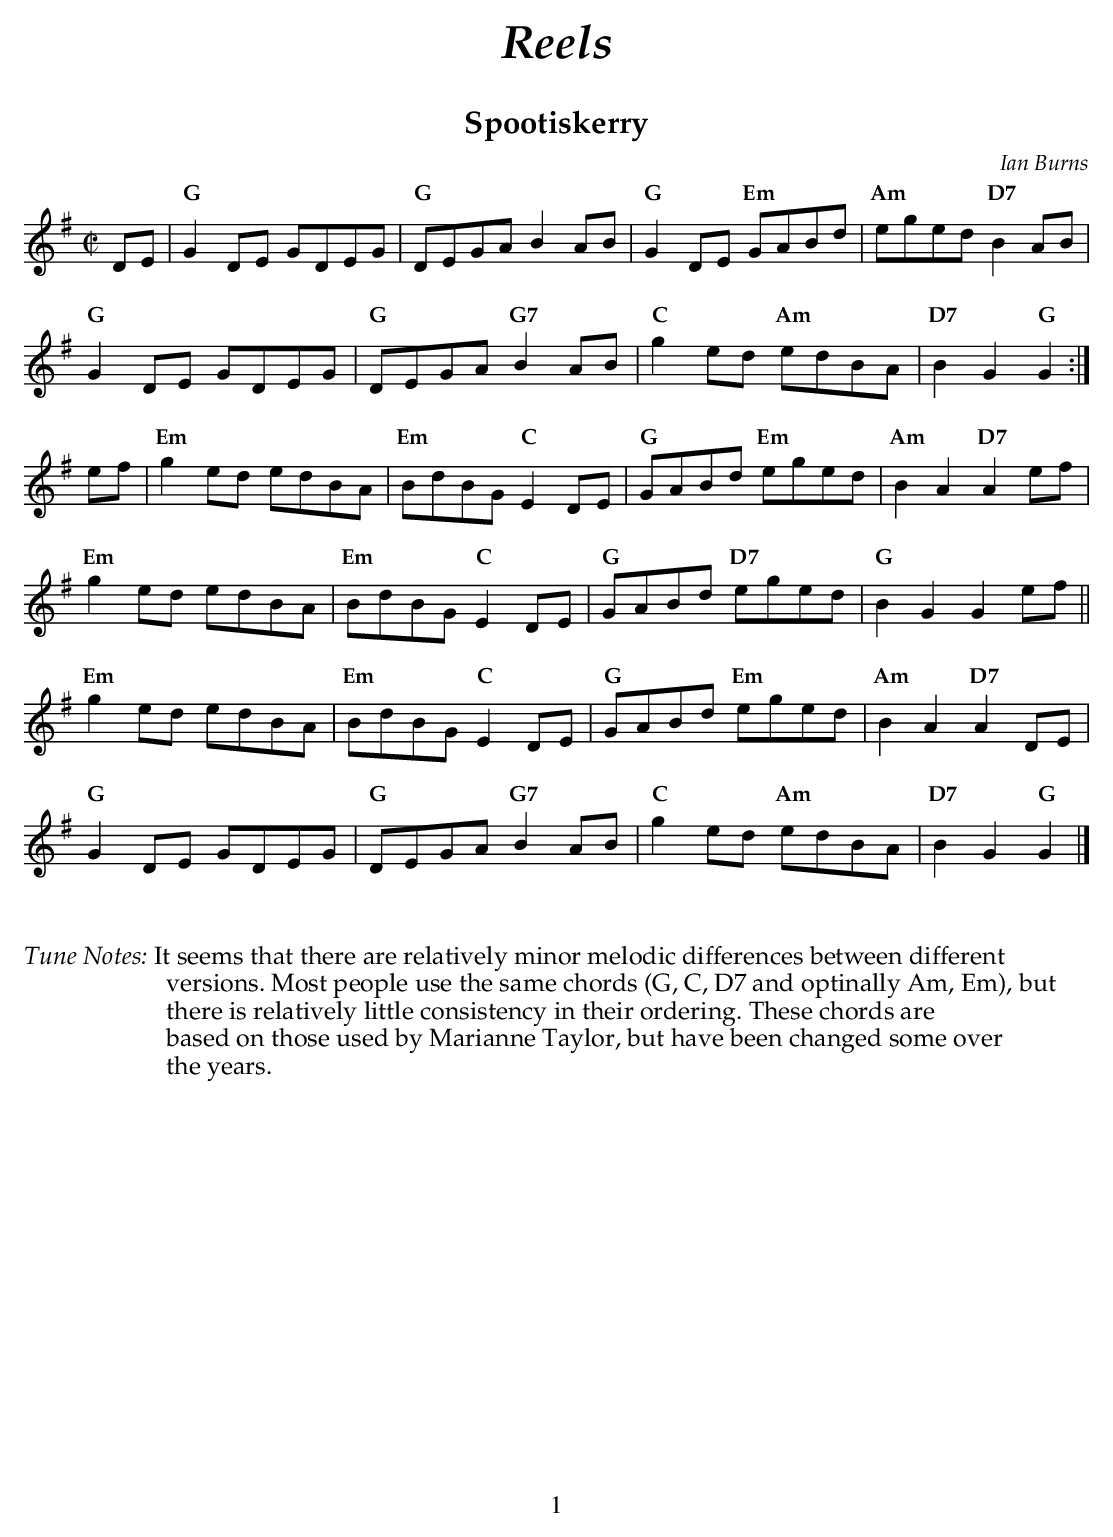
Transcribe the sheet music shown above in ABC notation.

X:1
T:Spootiskerry
C:Ian Burns
M:C|
L:1/8
K:G
  DE |\
"G" G2DE GDEG  | "G" DEGA  B2AB     | "G" G2DE "Em" GABd   | "Am" eged "D7" B2AB |
"G" G2DE GDEG  | "G" DEGA "G7" B2AB | "C" g2ed "Am" edBA   | "D7" B2 G2 "G" G2 :|
ef |\
"Em" g2ed edBA | "Em" BdBG "C" E2DE  | "G"  GABd "Em" eged | "Am" B2A2 "D7" A2ef |
"Em" g2ed edBA | "Em" BdBG "C" E2DE  | "G" GABd "D7" eged  | "G" B2G2 G2ef ||
"Em" g2ed edBA | "Em" BdBG "C" E2DE  | "G"  GABd "Em" eged | "Am" B2A2 "D7" A2DE |
"G"  G2DE GDEG | "G" DEGA "G7" B2AB  | "C"  g2ed "Am" edBA | "D7" B2 G2 "G" G2   |]
